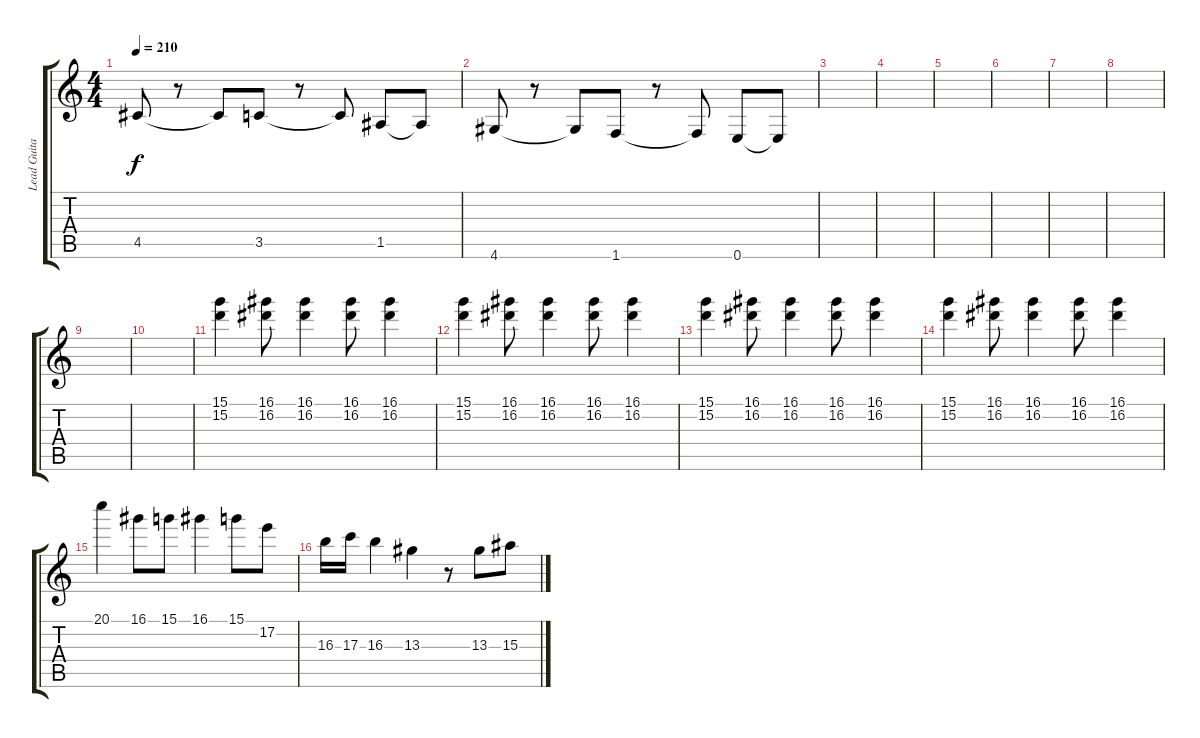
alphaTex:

\track ("Lead Guitar" "Lead Guita") {instrument overdrivenguitar}
\staff {score tabs}
\tuning (E4 B3 G3 D3 A2 E2) {hide}
\ts (4 4)
\tempo 210
\clef g2
\ks c
4.5.8{dy f} r.8 4.5{t}.8 3.5.8 r.8 3.5{t}.8 1.5.8 1.5{t}.8 |
4.6.8 r.8 4.6{t}.8 1.6.8 r.8 1.6{t}.8 0.6.8 0.6{t}.8 |
|
|
|
|
|
|
|
|
(15.1 15.2).4 (16.1 16.2).8 (16.1 16.2).4 (16.1 16.2).8 (16.1 16.2).4 |
(15.1 15.2).4 (16.1 16.2).8 (16.1 16.2).4 (16.1 16.2).8 (16.1 16.2).4 |
(15.1 15.2).4 (16.1 16.2).8 (16.1 16.2).4 (16.1 16.2).8 (16.1 16.2).4 |
(15.1 15.2).4 (16.1 16.2).8 (16.1 16.2).4 (16.1 16.2).8 (16.1 16.2).4 |
20.1.4 16.1.8 15.1.8 16.1.4 15.1.8 17.2.8 |
16.3.16 17.3.16 16.3.4 13.3.4 r.8 13.3.8 15.3.8
